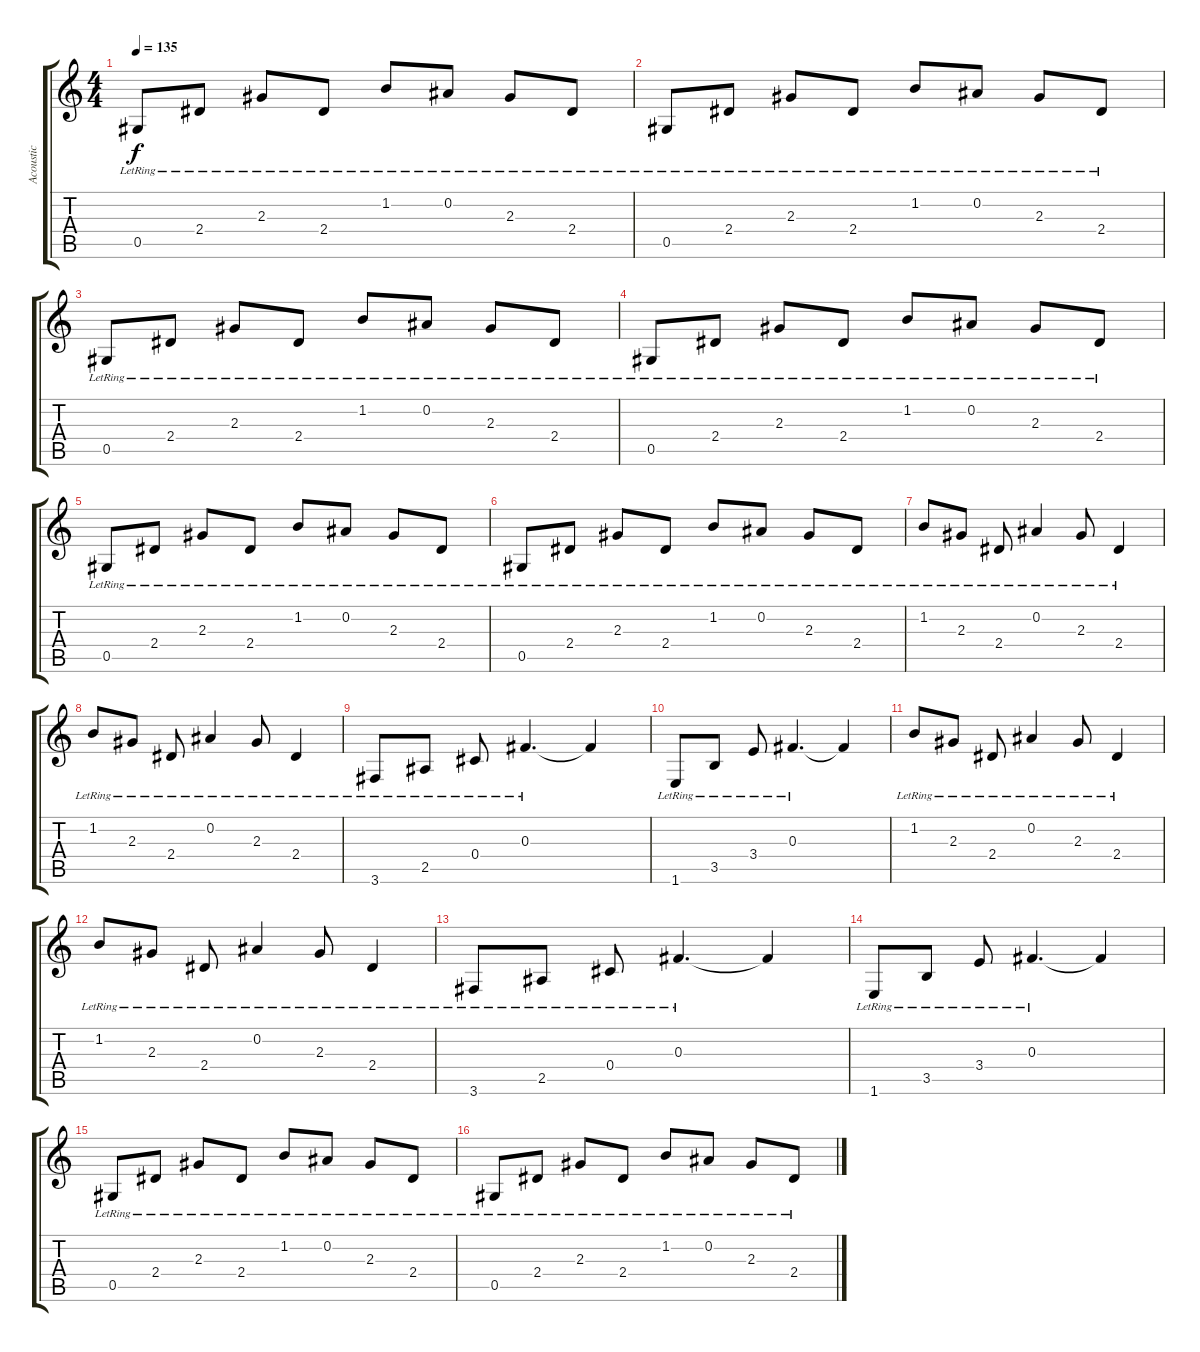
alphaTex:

\track ("Acoustic" "Acoustic") {instrument acousticguitarsteel}
\staff {score tabs}
\tuning (Eb4 Bb3 Gb3 Db3 Ab2 Eb2) {hide}
\ts (4 4)
\tempo 135
\clef g2
\ks c
0.5{lr}.8{dy f} 2.4{lr}.8 2.3{lr}.8 2.4{lr}.8 1.2{lr}.8 0.2{lr}.8 2.3{lr}.8 2.4{lr}.8 |
0.5{lr}.8 2.4{lr}.8 2.3{lr}.8 2.4{lr}.8 1.2{lr}.8 0.2{lr}.8 2.3{lr}.8 2.4{lr}.8 |
0.5{lr}.8 2.4{lr}.8 2.3{lr}.8 2.4{lr}.8 1.2{lr}.8 0.2{lr}.8 2.3{lr}.8 2.4{lr}.8 |
0.5{lr}.8 2.4{lr}.8 2.3{lr}.8 2.4{lr}.8 1.2{lr}.8 0.2{lr}.8 2.3{lr}.8 2.4{lr}.8 |
0.5{lr}.8 2.4{lr}.8 2.3{lr}.8 2.4{lr}.8 1.2{lr}.8 0.2{lr}.8 2.3{lr}.8 2.4{lr}.8 |
0.5{lr}.8 2.4{lr}.8 2.3{lr}.8 2.4{lr}.8 1.2{lr}.8 0.2{lr}.8 2.3{lr}.8 2.4{lr}.8 |
1.2{lr}.8 2.3{lr}.8 2.4{lr}.8 0.2{lr}.4 2.3{lr}.8 2.4{lr}.4 |
1.2{lr}.8 2.3{lr}.8 2.4{lr}.8 0.2{lr}.4 2.3{lr}.8 2.4{lr}.4 |
3.6{lr}.8 2.5{lr}.8 0.4{lr}.8 0.3{lr}.4{d} 0.3{t}.4 |
1.6{lr}.8 3.5{lr}.8 3.4{lr}.8 0.3{lr}.4{d} 0.3{t}.4 |
1.2{lr}.8 2.3{lr}.8 2.4{lr}.8 0.2{lr}.4 2.3{lr}.8 2.4{lr}.4 |
1.2{lr}.8 2.3{lr}.8 2.4{lr}.8 0.2{lr}.4 2.3{lr}.8 2.4{lr}.4 |
3.6{lr}.8 2.5{lr}.8 0.4{lr}.8 0.3{lr}.4{d} 0.3{t}.4 |
1.6{lr}.8 3.5{lr}.8 3.4{lr}.8 0.3{lr}.4{d} 0.3{t}.4 |
0.5{lr}.8 2.4{lr}.8 2.3{lr}.8 2.4{lr}.8 1.2{lr}.8 0.2{lr}.8 2.3{lr}.8 2.4{lr}.8 |
0.5{lr}.8 2.4{lr}.8 2.3{lr}.8 2.4{lr}.8 1.2{lr}.8 0.2{lr}.8 2.3{lr}.8 2.4{lr}.8
